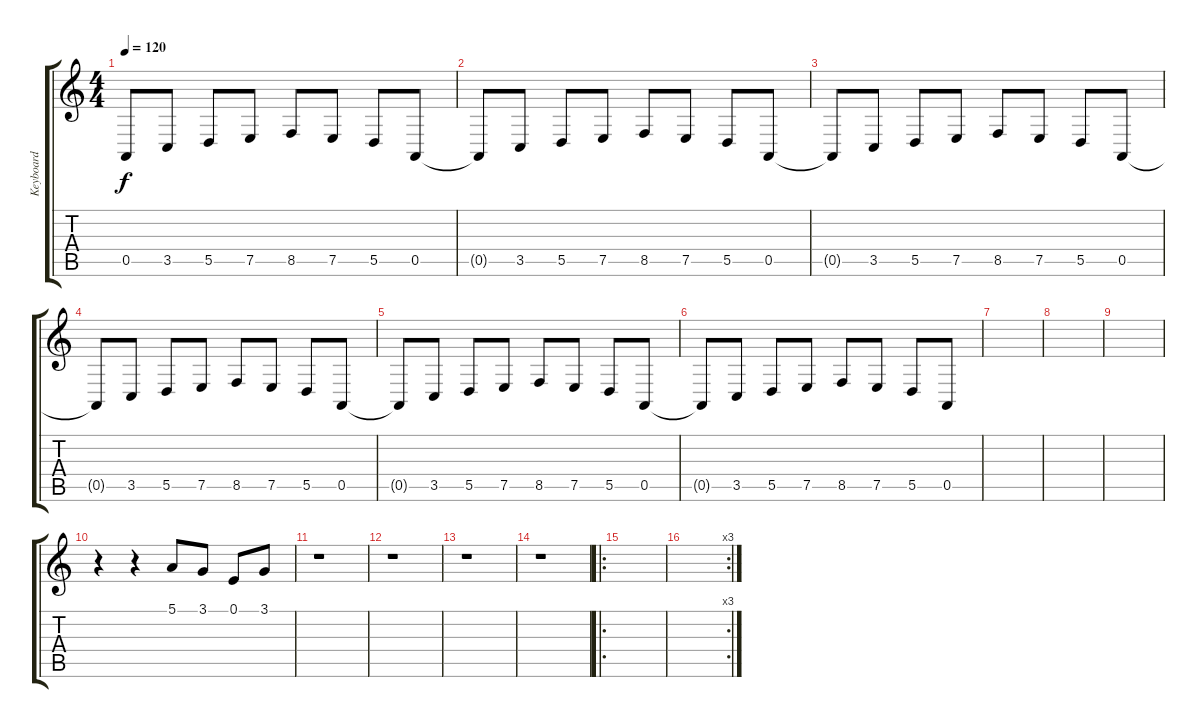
\track ("Keyboard" "Keyboard") {instrument synthstrings1}
\staff {score tabs}
\tuning (E4 B3 G3 D3 A2 E2) {hide}
\ts (4 4)
\tempo 120
\clef g2
\ks c
0.5.8{dy f instrument synthstrings1} 3.5.8 5.5.8 7.5.8 8.5.8 7.5.8 5.5.8 0.5.8 |
0.5{t}.8 3.5.8 5.5.8 7.5.8 8.5.8 7.5.8 5.5.8 0.5.8 |
0.5{t}.8 3.5.8 5.5.8 7.5.8 8.5.8 7.5.8 5.5.8 0.5.8 |
0.5{t}.8 3.5.8 5.5.8 7.5.8 8.5.8 7.5.8 5.5.8 0.5.8 |
0.5{t}.8 3.5.8 5.5.8 7.5.8 8.5.8 7.5.8 5.5.8 0.5.8 |
0.5{t}.8 3.5.8 5.5.8 7.5.8 8.5.8 7.5.8 5.5.8 0.5.8 |
|
|
|
r.4{instrument lead5charang} r.4 5.1.8 3.1.8 0.1.8 3.1.8 |
r.1{instrument synthstrings1} |
r.1 |
r.1 |
r.1 |
\ro
|
\rc 3
